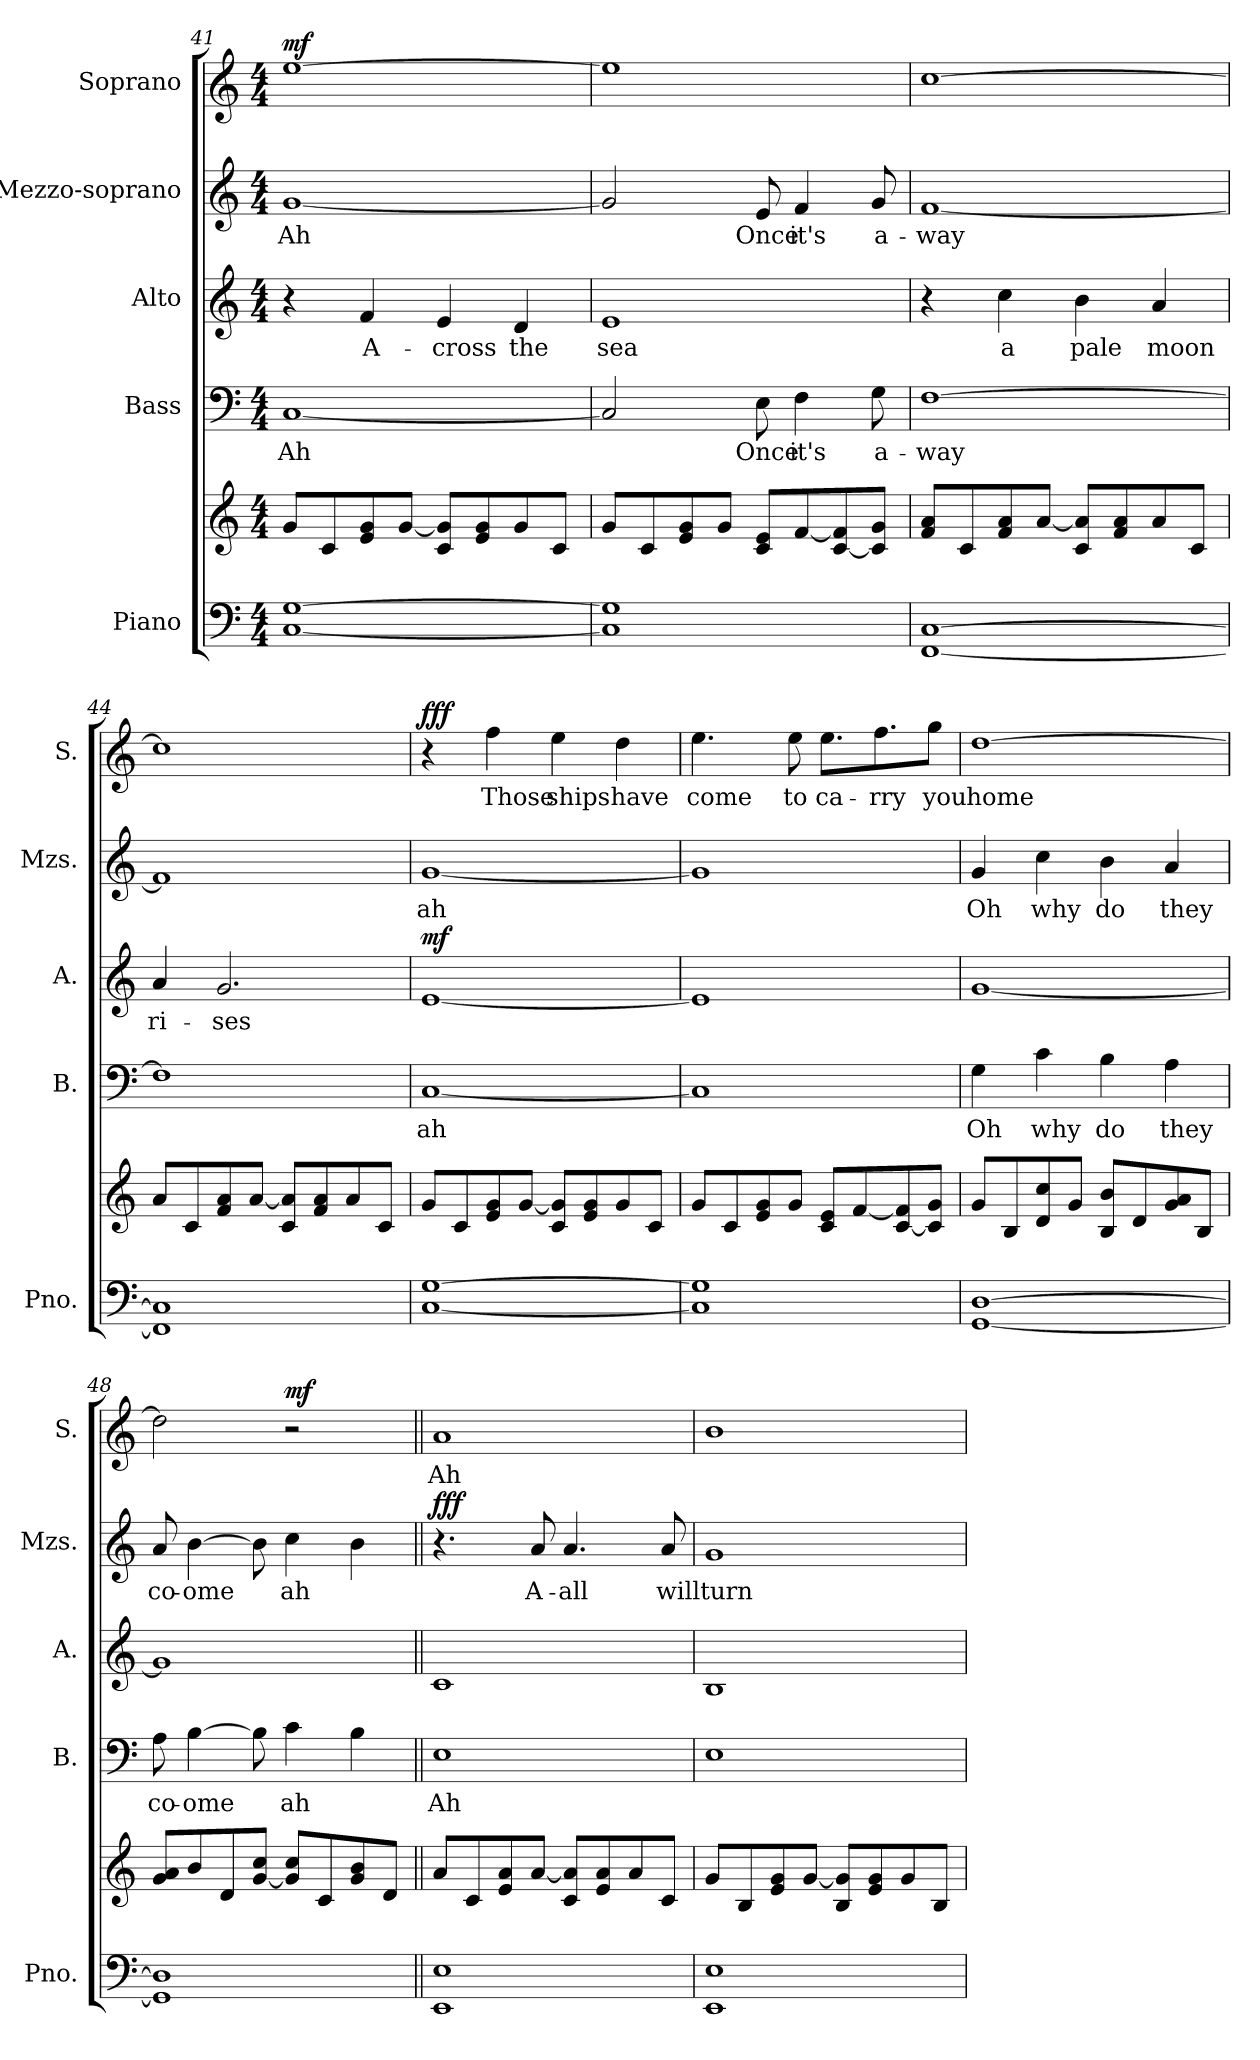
**kern	**kern	**kern	**text	**kern	**text	**dynam	**kern	**text	**dynam	**kern	**text	**dynam
*part5	*part5	*part4	*part4	*part3	*part3	*part3	*part2	*part2	*part2	*part1	*part1	*part1
*staff6	*staff5	*staff4	*staff4	*staff3	*staff3	*staff3	*staff2	*staff2	*staff2	*staff1	*staff1	*staff1
*I"Piano	*	*I"Bass	*	*I"Alto	*	*	*I"Mezzo-soprano	*	*	*I"Soprano	*	*
*I'Pno.	*	*I'B.	*	*I'A.	*	*	*I'Mzs.	*	*	*I'S.	*	*
!!LO:PB:g=z
*clefF4	*clefG2	*clefF4	*	*clefG2	*	*	*clefG2	*	*	*clefG2	*	*
*k[]	*k[]	*k[]	*	*k[]	*	*	*k[]	*	*	*k[]	*	*
*M4/4	*M4/4	*M4/4	*	*M4/4	*	*	*M4/4	*	*	*M4/4	*	*
=41	=41	=41	=41	=41	=41	=41	=41	=41	=41	=41	=41	=41
!	!	!	!	!	!	!	!	!	!	!	!	!LO:DY:b
[1C [1G	8g/L	[1C	Ah	4r	.	.	[1g	Ah	.	[1ee	.	mf
.	8c/	.	.	.	.	.	.	.	.	.	.	.
.	8e/ 8g/	.	.	4f/	A-	.	.	.	.	.	.	.
.	[8g/J	.	.	.	.	.	.	.	.	.	.	.
.	8c/ 8g/]L	.	.	4e/	-cross	.	.	.	.	.	.	.
.	8e/ 8g/	.	.	.	.	.	.	.	.	.	.	.
.	8g/	.	.	4d/	the	.	.	.	.	.	.	.
.	8c/J	.	.	.	.	.	.	.	.	.	.	.
=42	=42	=42	=42	=42	=42	=42	=42	=42	=42	=42	=42	=42
1C] 1G]	8g/L	2C/]	.	1e	sea	.	2g/]	.	.	1ee]	.	.
.	8c/	.	.	.	.	.	.	.	.	.	.	.
.	8e/ 8g/	.	.	.	.	.	.	.	.	.	.	.
.	8g/J	.	.	.	.	.	.	.	.	.	.	.
.	8c/ 8e/L	8E\	Once	.	.	.	8e/	Once	.	.	.	.
.	[8f/	4F\	it's	.	.	.	4f/	it's	.	.	.	.
.	[8c/ 8f/]	.	.	.	.	.	.	.	.	.	.	.
.	8c/] 8g/J	8G\	a-	.	.	.	8g/	a-	.	.	.	.
=43	=43	=43	=43	=43	=43	=43	=43	=43	=43	=43	=43	=43
[1FF [1C	8f/ 8a/L	[1F	-way	4r	.	.	[1f	-way	.	[1cc	.	.
.	8c/	.	.	.	.	.	.	.	.	.	.	.
.	8f/ 8a/	.	.	4cc\	a	.	.	.	.	.	.	.
.	[8a/J	.	.	.	.	.	.	.	.	.	.	.
.	8c/ 8a/]L	.	.	4b\	pale	.	.	.	.	.	.	.
.	8f/ 8a/	.	.	.	.	.	.	.	.	.	.	.
.	8a/	.	.	4a/	moon	.	.	.	.	.	.	.
.	8c/J	.	.	.	.	.	.	.	.	.	.	.
=44	=44	=44	=44	=44	=44	=44	=44	=44	=44	=44	=44	=44
1FF] 1C]	8a/L	1F]	.	4a/	ri-	.	1f]	.	.	1cc]	.	.
.	8c/	.	.	.	.	.	.	.	.	.	.	.
.	8f/ 8a/	.	.	2.g/	-ses	.	.	.	.	.	.	.
.	[8a/J	.	.	.	.	.	.	.	.	.	.	.
.	8c/ 8a/]L	.	.	.	.	.	.	.	.	.	.	.
.	8f/ 8a/	.	.	.	.	.	.	.	.	.	.	.
.	8a/	.	.	.	.	.	.	.	.	.	.	.
.	8c/J	.	.	.	.	.	.	.	.	.	.	.
!!LO:LB:g=z
=45	=45	=45	=45	=45	=45	=45	=45	=45	=45	=45	=45	=45
!	!	!	!	!	!	!LO:DY:b	!	!	!	!	!	!LO:DY:b
[1C [1G	8g/L	[1C	ah	[1e	.	mf	[1g	ah	.	4r	.	fff
.	8c/	.	.	.	.	.	.	.	.	.	.	.
.	8e/ 8g/	.	.	.	.	.	.	.	.	4ff\	Those	.
.	[8g/J	.	.	.	.	.	.	.	.	.	.	.
.	8c/ 8g/]L	.	.	.	.	.	.	.	.	4ee\	ships	.
.	8e/ 8g/	.	.	.	.	.	.	.	.	.	.	.
.	8g/	.	.	.	.	.	.	.	.	4dd\	have	.
.	8c/J	.	.	.	.	.	.	.	.	.	.	.
=46	=46	=46	=46	=46	=46	=46	=46	=46	=46	=46	=46	=46
1C] 1G]	8g/L	1C]	.	1e]	.	.	1g]	.	.	4.ee\	come	.
.	8c/	.	.	.	.	.	.	.	.	.	.	.
.	8e/ 8g/	.	.	.	.	.	.	.	.	.	.	.
.	8g/J	.	.	.	.	.	.	.	.	8ee\	to	.
.	8c/ 8e/L	.	.	.	.	.	.	.	.	8.ee\L	ca-	.
.	[8f/	.	.	.	.	.	.	.	.	.	.	.
.	.	.	.	.	.	.	.	.	.	8.ff\	-rry	.
.	[8c/ 8f/]	.	.	.	.	.	.	.	.	.	.	.
.	8c/] 8g/J	.	.	.	.	.	.	.	.	8gg\J	you	.
=47	=47	=47	=47	=47	=47	=47	=47	=47	=47	=47	=47	=47
[1GG [1D	8g/L	4G\	Oh	[1g	.	.	4g/	Oh	.	[1dd	home	.
.	8B/	.	.	.	.	.	.	.	.	.	.	.
.	8d/ 8cc/	4c\	why	.	.	.	4cc\	why	.	.	.	.
.	8g/J	.	.	.	.	.	.	.	.	.	.	.
.	8B/ 8b/L	4B\	do	.	.	.	4b\	do	.	.	.	.
.	8d/	.	.	.	.	.	.	.	.	.	.	.
.	8g/ 8a/	4A\	they	.	.	.	4a/	they	.	.	.	.
.	8B/J	.	.	.	.	.	.	.	.	.	.	.
=48	=48	=48	=48	=48	=48	=48	=48	=48	=48	=48	=48	=48
1GG] 1D]	8g/ 8a/L	8A\	co-	1g]	.	.	8a/	co-	.	2dd\]	.	.
.	8b/	[4B\	-ome	.	.	.	[4b\	-ome	.	.	.	.
.	8d/	.	.	.	.	.	.	.	.	.	.	.
.	[8g/ 8cc/J	8B\]	.	.	.	.	8b\]	.	.	.	.	.
!	!	!	!	!	!	!	!	!	!	!	!	!LO:DY:b
.	8g/] 8cc/L	4c\	ah	.	.	.	4cc\	ah	.	2r	.	mf
.	8c/	.	.	.	.	.	.	.	.	.	.	.
.	8g/ 8b/	4B\	.	.	.	.	4b\	.	.	.	.	.
.	8d/J	.	.	.	.	.	.	.	.	.	.	.
!!LO:PB:g=z
=49||	=49||	=49||	=49||	=49||	=49||	=49||	=49||	=49||	=49||	=49||	=49||	=49||
!	!	!	!	!	!	!	!	!	!LO:DY:b	!	!	!
1EE 1E	8a/L	1E	Ah	1c	.	.	4.r	.	fff	1a	Ah	.
.	8c/	.	.	.	.	.	.	.	.	.	.	.
.	8e/ 8a/	.	.	.	.	.	.	.	.	.	.	.
.	[8a/J	.	.	.	.	.	8a/	A-	.	.	.	.
.	8c/ 8a/]L	.	.	.	.	.	4.a/	-all	.	.	.	.
.	8e/ 8a/	.	.	.	.	.	.	.	.	.	.	.
.	8a/	.	.	.	.	.	.	.	.	.	.	.
.	8c/J	.	.	.	.	.	8a/	will	.	.	.	.
=50	=50	=50	=50	=50	=50	=50	=50	=50	=50	=50	=50	=50
1EE 1E	8g/L	1E	.	1B	.	.	1g	turn	.	1b	.	.
.	8B/	.	.	.	.	.	.	.	.	.	.	.
.	8e/ 8g/	.	.	.	.	.	.	.	.	.	.	.
.	[8g/J	.	.	.	.	.	.	.	.	.	.	.
.	8B/ 8g/]L	.	.	.	.	.	.	.	.	.	.	.
.	8e/ 8g/	.	.	.	.	.	.	.	.	.	.	.
.	8g/	.	.	.	.	.	.	.	.	.	.	.
.	8B/J	.	.	.	.	.	.	.	.	.	.	.
=	=	=	=	=	=	=	=	=	=	=	=	=
*-	*-	*-	*-	*-	*-	*-	*-	*-	*-	*-	*-	*-
